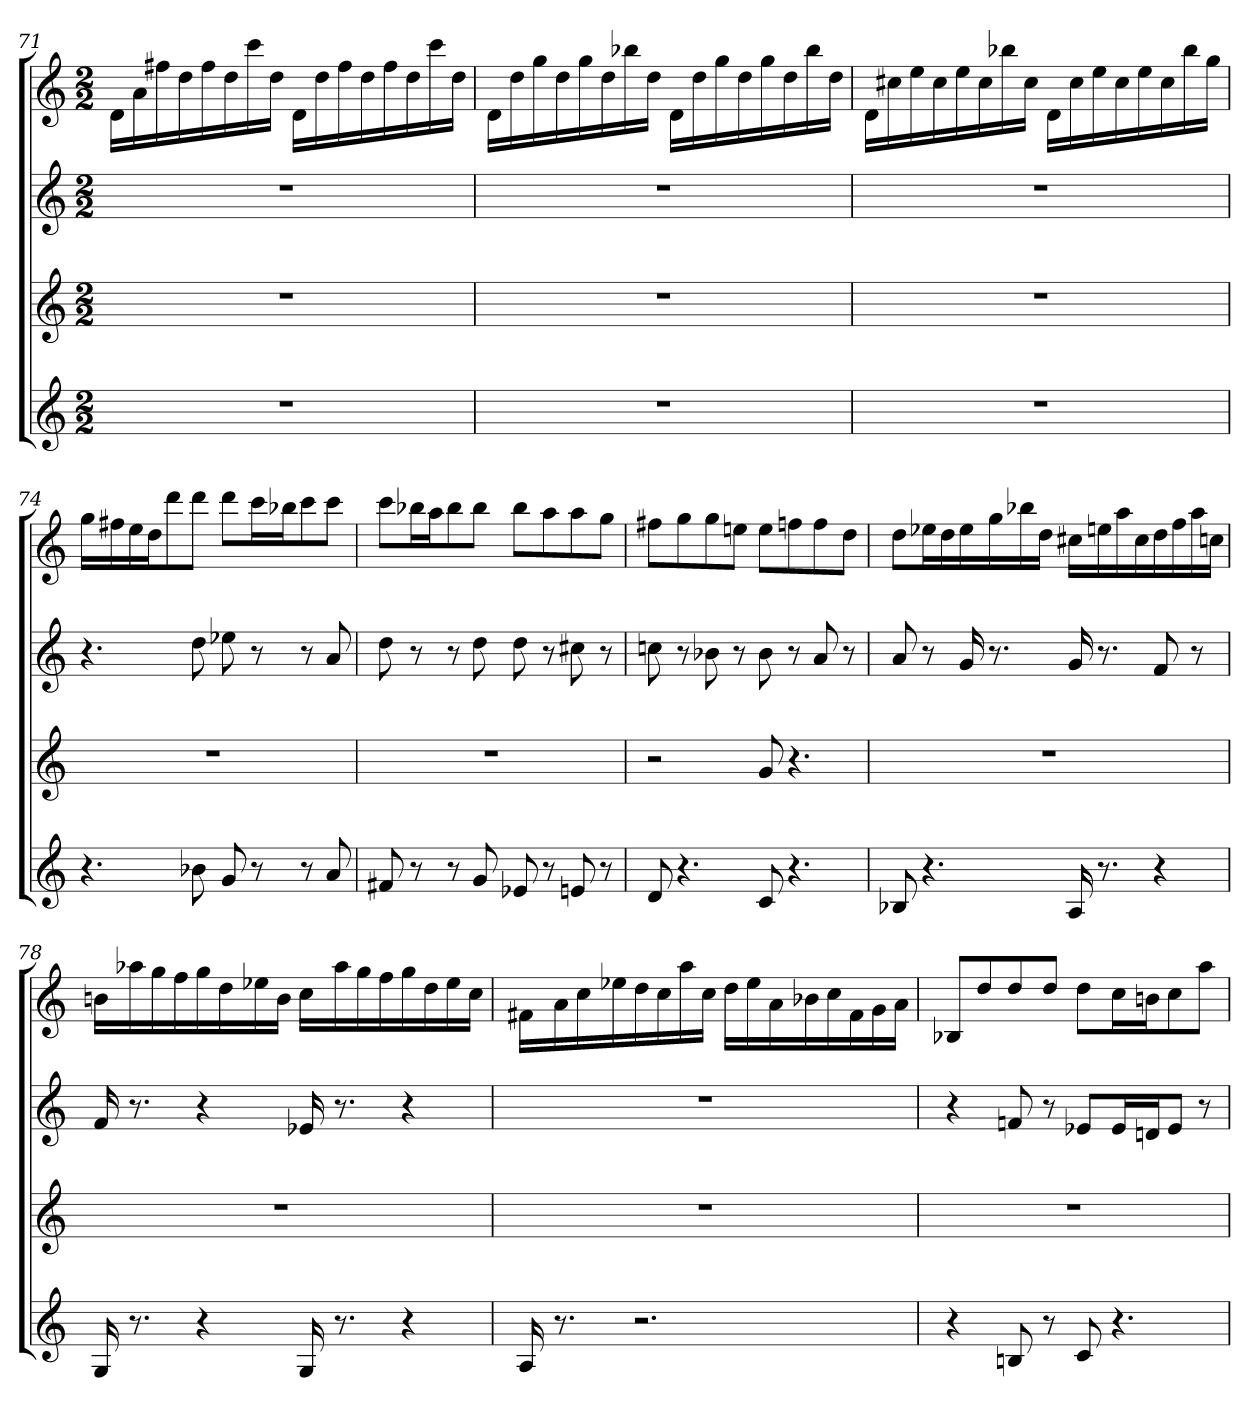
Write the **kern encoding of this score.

**kern	**kern	**kern	**kern
*part4	*part3	*part2	*part1
*staff4	*staff3	*staff2	*staff1
*M2/2	*M2/2	*M2/2	*M2/2
=71	=71	=71	=71
1r	1r	1r	16dLL
.	.	.	16a
.	.	.	16ff#X
.	.	.	16dd
.	.	.	16ff#
.	.	.	16dd
.	.	.	16ccc
.	.	.	16ddJJ
.	.	.	16dLL
.	.	.	16dd
.	.	.	16ff#
.	.	.	16dd
.	.	.	16ff#
.	.	.	16dd
.	.	.	16ccc
.	.	.	16ddJJ
=72	=72	=72	=72
1r	1r	1r	16dLL
.	.	.	16dd
.	.	.	16gg
.	.	.	16dd
.	.	.	16gg
.	.	.	16dd
.	.	.	16bb-X
.	.	.	16ddJJ
.	.	.	16dLL
.	.	.	16dd
.	.	.	16gg
.	.	.	16dd
.	.	.	16gg
.	.	.	16dd
.	.	.	16bb-
.	.	.	16ddJJ
=73	=73	=73	=73
1r	1r	1r	16dLL
.	.	.	16cc#X
.	.	.	16ee
.	.	.	16cc#
.	.	.	16ee
.	.	.	16cc#
.	.	.	16bb-X
.	.	.	16cc#JJ
.	.	.	16dLL
.	.	.	16cc#
.	.	.	16ee
.	.	.	16cc#
.	.	.	16ee
.	.	.	16cc#
.	.	.	16bb-
.	.	.	16ggJJ
=74	=74	=74	=74
4.r	1r	4.r	16ggLL
.	.	.	16ff#X
.	.	.	16ee
.	.	.	16ddJ
.	.	.	8ddd
8b-X	.	8dd	8dddJ
8g	.	8ee-X	8dddL
8r	.	8r	16cccL
.	.	.	16bb-XJ
8r	.	8r	8ccc
8a	.	8a	8cccJ
=75	=75	=75	=75
8f#X	1r	8dd	8cccL
8r	.	8r	16bb-XL
.	.	.	16aaJ
8r	.	8r	8bb-
8g	.	8dd	8bb-J
8e-X	.	8dd	8bb-L
8r	.	8r	8aa
8en	.	8cc#X	8aa
8r	.	8r	8ggJ
=76	=76	=76	=76
8d	2r	8ccn	8ff#XL
4.r	.	8r	8gg
.	.	8b-X	8gg
.	.	8r	8eenJ
8c	8g	8b-	8eeL
4.r	4.r	8r	8ffn
.	.	8a	8ff
.	.	8r	8ddJ
=77	=77	=77	=77
8B-X	1r	8a	8ddL
4.r	.	8r	16ee-XL
.	.	.	16dd
.	.	16g	16ee-
.	.	8.r	16gg
.	.	.	16bb-X
.	.	.	16ddJJ
16A	.	16g	16cc#XLL
8.r	.	8.r	16een
.	.	.	16aa
.	.	.	16cc#
4r	.	8f	16dd
.	.	.	16ff
.	.	8r	16aa
.	.	.	16ccnJJ
=78	=78	=78	=78
16G	1r	16f	16bnLL
8.r	.	8.r	16aa-X
.	.	.	16gg
.	.	.	16ff
4r	.	4r	16gg
.	.	.	16dd
.	.	.	16ee-X
.	.	.	16bJJ
16G	.	16e-X	16ccLL
8.r	.	8.r	16aa-
.	.	.	16gg
.	.	.	16ff
4r	.	4r	16gg
.	.	.	16dd
.	.	.	16ee-
.	.	.	16ccJJ
=79	=79	=79	=79
16A	1r	1r	16f#XLL
8.r	.	.	16a
.	.	.	16cc
.	.	.	16ee-X
2.r	.	.	16dd
.	.	.	16cc
.	.	.	16aa
.	.	.	16ccJJ
.	.	.	16ddLL
.	.	.	16ee-
.	.	.	16a
.	.	.	16b-X
.	.	.	16cc
.	.	.	16f#
.	.	.	16g
.	.	.	16aJJ
=80	=80	=80	=80
4r	1r	4r	8B-XL
.	.	.	8dd
8Bn	.	8fn	8dd
8r	.	8r	8ddJ
8c	.	8e-XL	8ddL
4.r	.	16e-L	16ccL
.	.	16dnJ	16bnJ
.	.	8e-J	8cc
.	.	8r	8aaJ
=	=	=	=
*-	*-	*-	*-
